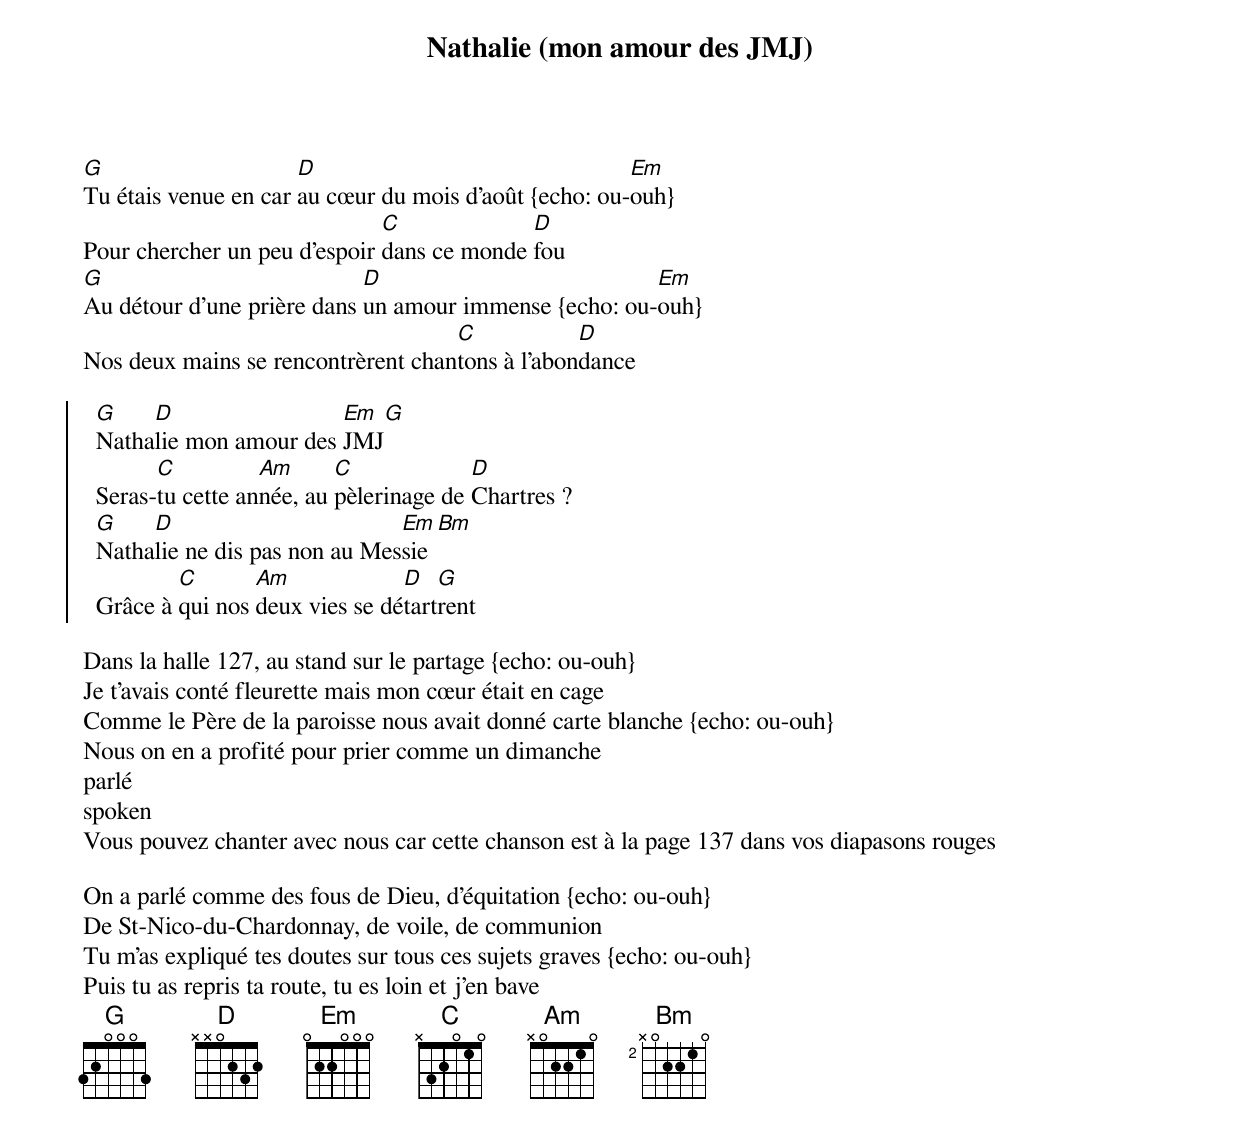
{title: Nathalie (mon amour des JMJ)}
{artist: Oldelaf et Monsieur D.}
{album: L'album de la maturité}
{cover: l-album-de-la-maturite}
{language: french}
{columns: 1}
{define: G frets 3 2 0 0 0 3}
{define: Em frets 0 2 2 0 0 0}
{define: D frets X X 0 2 3 2}
{define: C frets X 3 2 0 1 0}
{define: Am frets X 0 2 2 1 0}
{define: Bm base-fret 2 frets X 0 2 2 1 0}

[G]Tu étais venue en car [D]au cœur du mois d'août {echo: ou-[Em]ouh}
Pour chercher un peu d'espoir [C]dans ce monde [D]fou
[G]Au détour d'une prière dans [D]un amour immense {echo: ou-[Em]ouh}
Nos deux mains se rencontrèrent chan[C]tons à l'abon[D]dance

{start_of_chorus}
  [G]Natha[D]lie mon amour des [Em]JMJ[G]
  Seras-[C]tu cette an[Am]née, au [C]pèlerinage de [D]Chartres ?
  [G]Natha[D]lie ne dis pas non au Mes[Em]sie[Bm]
  Grâce à [C]qui nos [Am]deux vies se dé[D]tart[G]rent
{end_of_chorus}

Dans la halle 127, au stand sur le partage {echo: ou-ouh}
Je t'avais conté fleurette mais mon cœur était en cage
Comme le Père de la paroisse nous avait donné carte blanche {echo: ou-ouh}
Nous on en a profité pour prier comme un dimanche
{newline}
parlé
spoken
Vous pouvez chanter avec nous car cette chanson est à la page 137 dans vos diapasons rouges

On a parlé comme des fous de Dieu, d'équitation {echo: ou-ouh}
De St-Nico-du-Chardonnay, de voile, de communion
Tu m'as expliqué tes doutes sur tous ces sujets graves {echo: ou-ouh}
Puis tu as repris ta route, tu es loin et j'en bave
